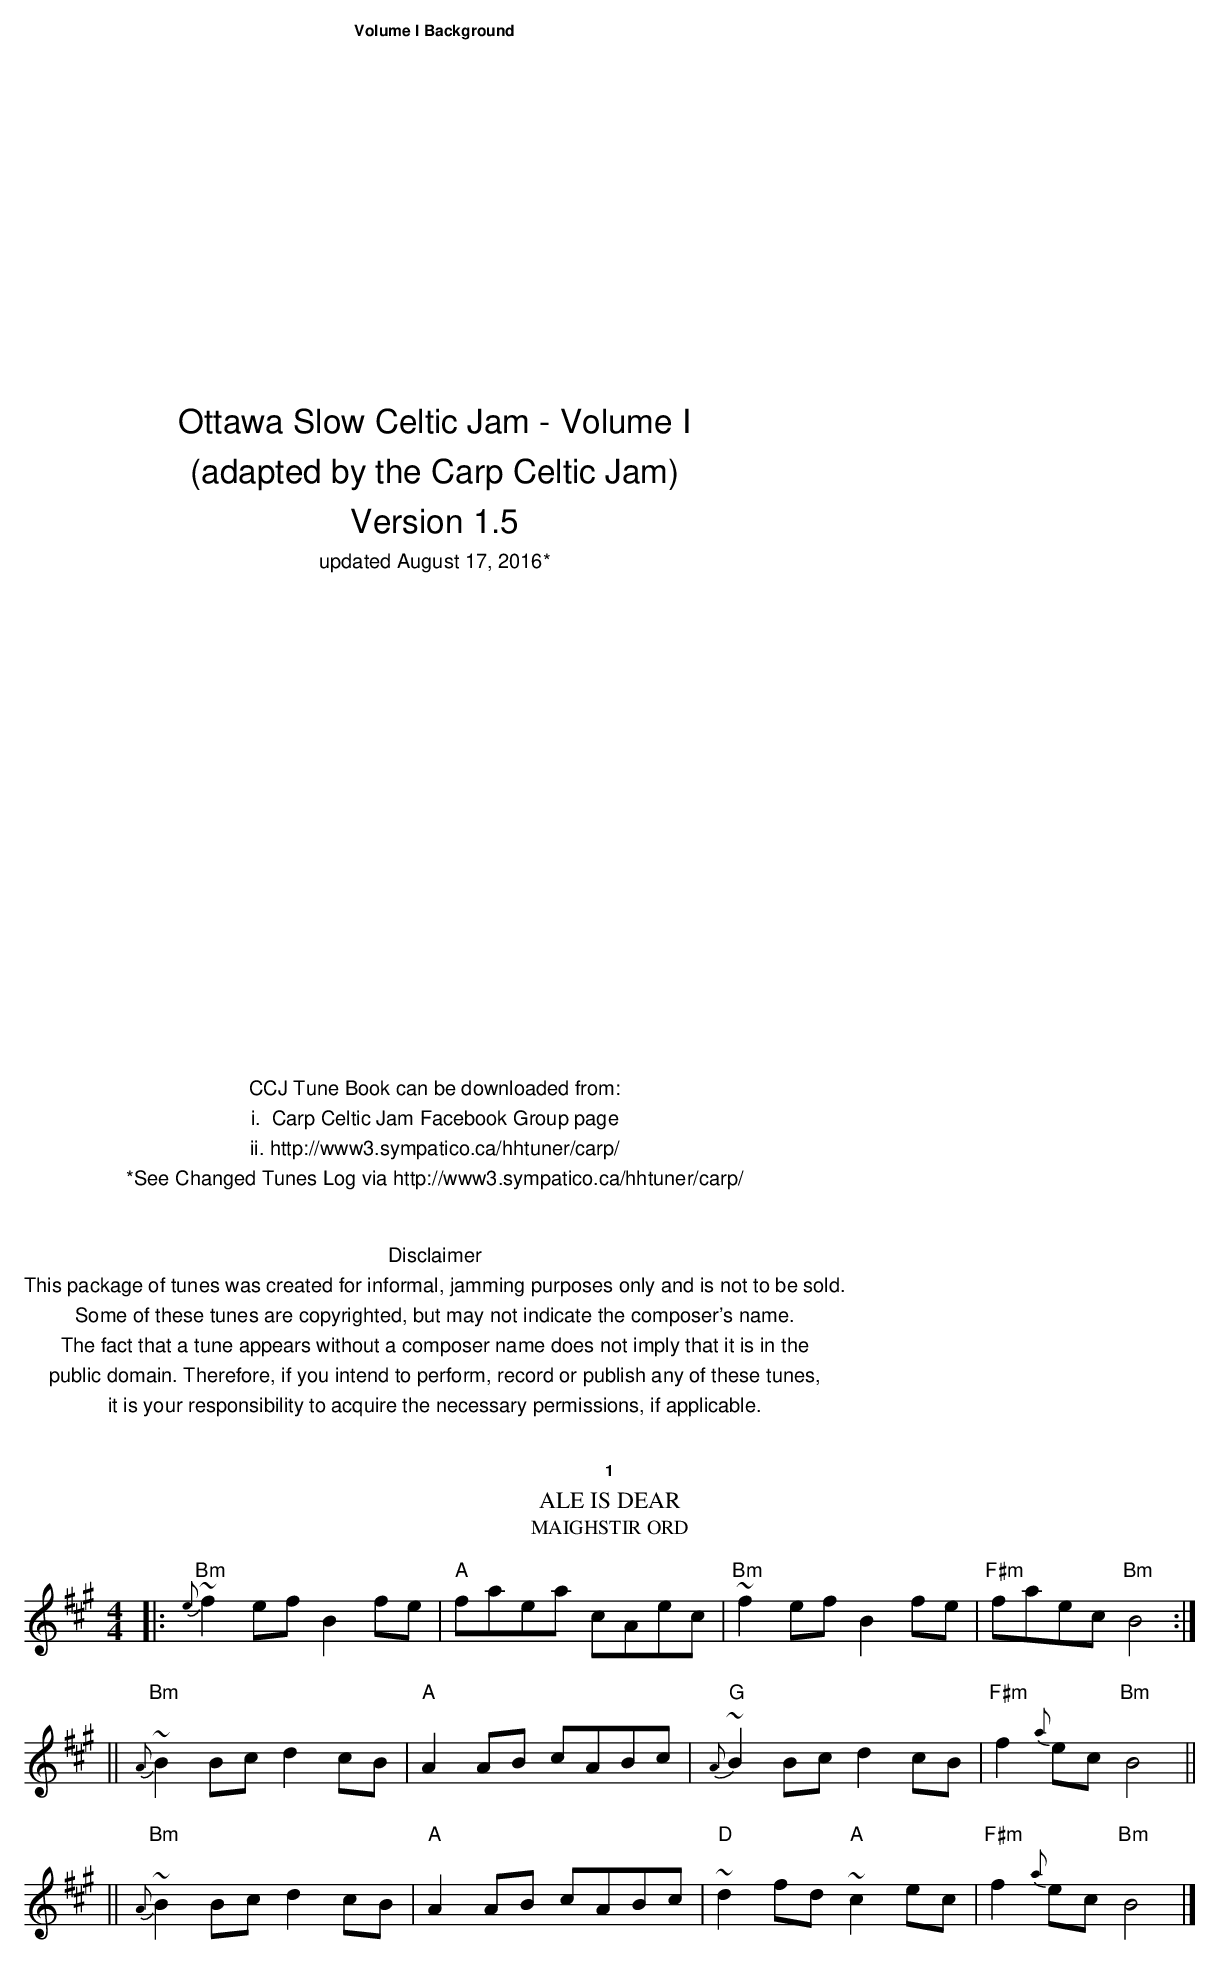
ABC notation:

X:1
T: Ale is Dear
T: Maighstir Ord
M: 4/4
L: 1/8
K: BDor
|: "Bm"{e}~f2ef B2fe | "A"faea cAec | "Bm"~f2ef B2fe | "F#m"faec "Bm"B4 :|
|| "Bm"{A}~B2Bc d2cB | "A"A2AB cABc | "G"{A}~B2Bc d2cB | "F#m"f2{a}ec "Bm"B4 ||
|| "Bm"{A}~B2Bc d2cB | "A"A2AB cABc | "D"~d2 fd "A"~c2 ec | "F#m"f2{a}ec "Bm"B4 |]
